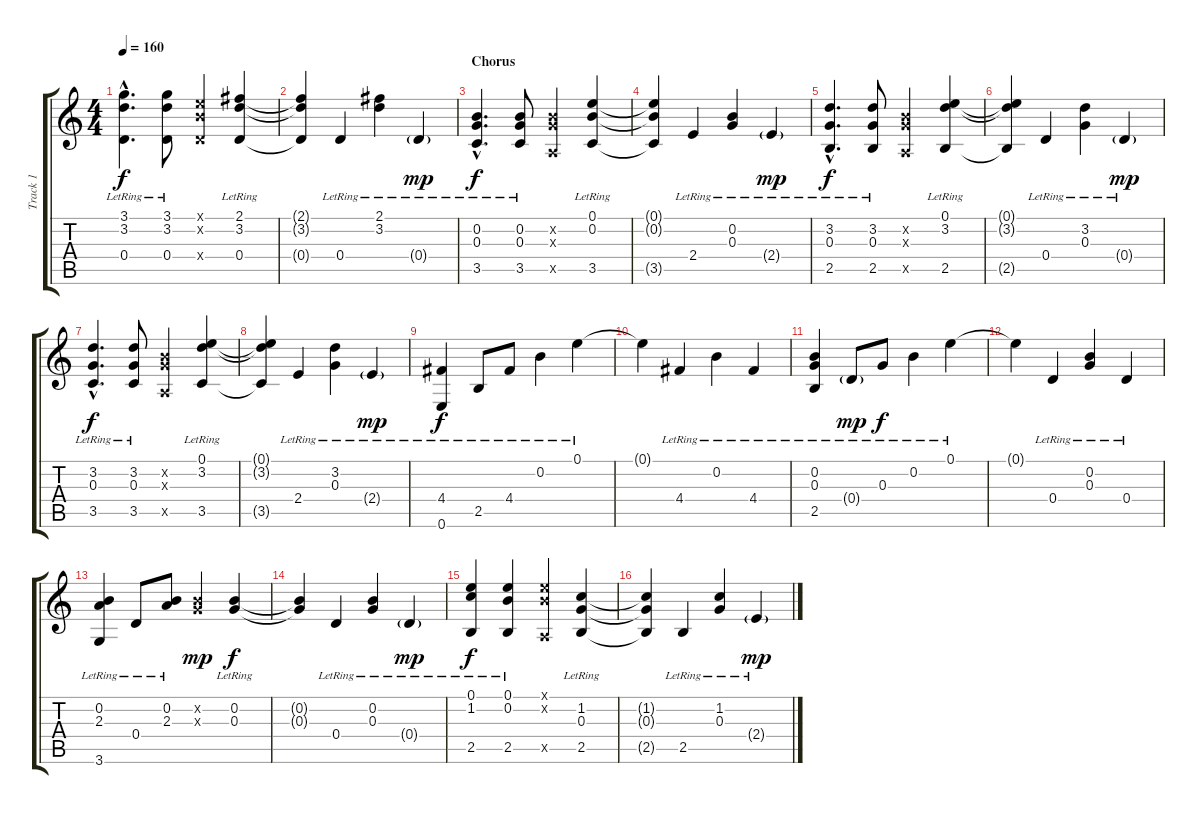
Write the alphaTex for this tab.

\track ("Track 1" "Track 1") {instrument acousticguitarsteel}
\staff {score tabs}
\tuning (E4 B3 G3 D3 A2 E2) {hide}
\ts (4 4)
\tempo 160
\clef g2
\ks c
(3.1{hac lr} 3.2{hac lr} 0.4{hac lr}).4{d dy f} (3.1{lr} 3.2{lr} 0.4{lr}).8 (0.1{x} 0.2{x} 0.4{x}).4 (2.1{lr} 3.2{lr} 0.4{lr}).4 |
(2.1{t} 3.2{t} 0.4{t}).4 0.4{lr}.4 (2.1{lr} 3.2{lr}).4 0.4{g lr}.4{dy mp} |
\section ("" "Chorus")
(0.2{hac lr} 0.3{hac lr} 3.5{hac lr}).4{d dy f} (0.2{lr} 0.3{lr} 3.5{lr}).8 (0.2{x} 0.3{x} 0.5{x}).4 (0.1{lr} 0.2{lr} 3.5{lr}).4 |
(0.1{t} 0.2{t} 3.5{t}).4 2.4{lr}.4 (0.2{lr} 0.3{lr}).4 2.4{g lr}.4{dy mp} |
(3.2{hac lr} 0.3{hac lr} 2.5{hac lr}).4{d dy f} (3.2{lr} 0.3{lr} 2.5{lr}).8 (0.2{x} 0.3{x} 0.5{x}).4 (0.1{lr} 3.2{lr} 2.5{lr}).4 |
(0.1{t} 3.2{t} 2.5{t}).4 0.4{lr}.4 (3.2{lr} 0.3{lr}).4 0.4{g lr}.4{dy mp} |
(3.2{hac lr} 0.3{hac lr} 3.5{hac lr}).4{d dy f} (3.2{lr} 0.3{lr} 3.5{lr}).8 (0.2{x} 0.3{x} 0.5{x}).4 (0.1{lr} 3.2{lr} 3.5{lr}).4 |
(0.1{t} 3.2{t} 3.5{t}).4 2.4{lr}.4 (3.2{lr} 0.3{lr}).4 2.4{g lr}.4{dy mp} |
(4.4{lr} 0.6{lr}).4{dy f} 2.5{lr}.8 4.4{lr}.8 0.2{lr}.4 0.1{lr}.4 |
0.1{t}.4 4.4{lr}.4 0.2{lr}.4 4.4{lr}.4 |
(0.2{lr} 0.3{lr} 2.5{lr}).4 0.4{g lr}.8{dy mp} 0.3{lr}.8{dy f} 0.2{lr}.4 0.1{lr}.4 |
0.1{t}.4 0.4{lr}.4 (0.2{lr} 0.3{lr}).4 0.4{lr}.4 |
(0.2{lr} 2.3{lr} 3.6{lr}).4 0.4{lr}.8 (0.2{lr} 2.3{lr}).8 (0.2{x} 0.3{x}).4{dy mp} (0.2{lr} 0.3{lr}).4{dy f} |
(0.2{t} 0.3{t}).4 0.4{lr}.4 (0.2{lr} 0.3{lr}).4 0.4{g lr}.4{dy mp} |
(0.1{lr} 1.2{lr} 2.5{lr}).4{dy f} (0.1{lr} 0.2{lr} 2.5{lr}).4 (0.1{x} 0.2{x} 0.5{x}).4 (1.2{lr} 0.3{lr} 2.5{lr}).4 |
(1.2{t} 0.3{t} 2.5{t}).4 2.5{lr}.4 (1.2{lr} 0.3{lr}).4 2.4{g lr}.4{dy mp}
